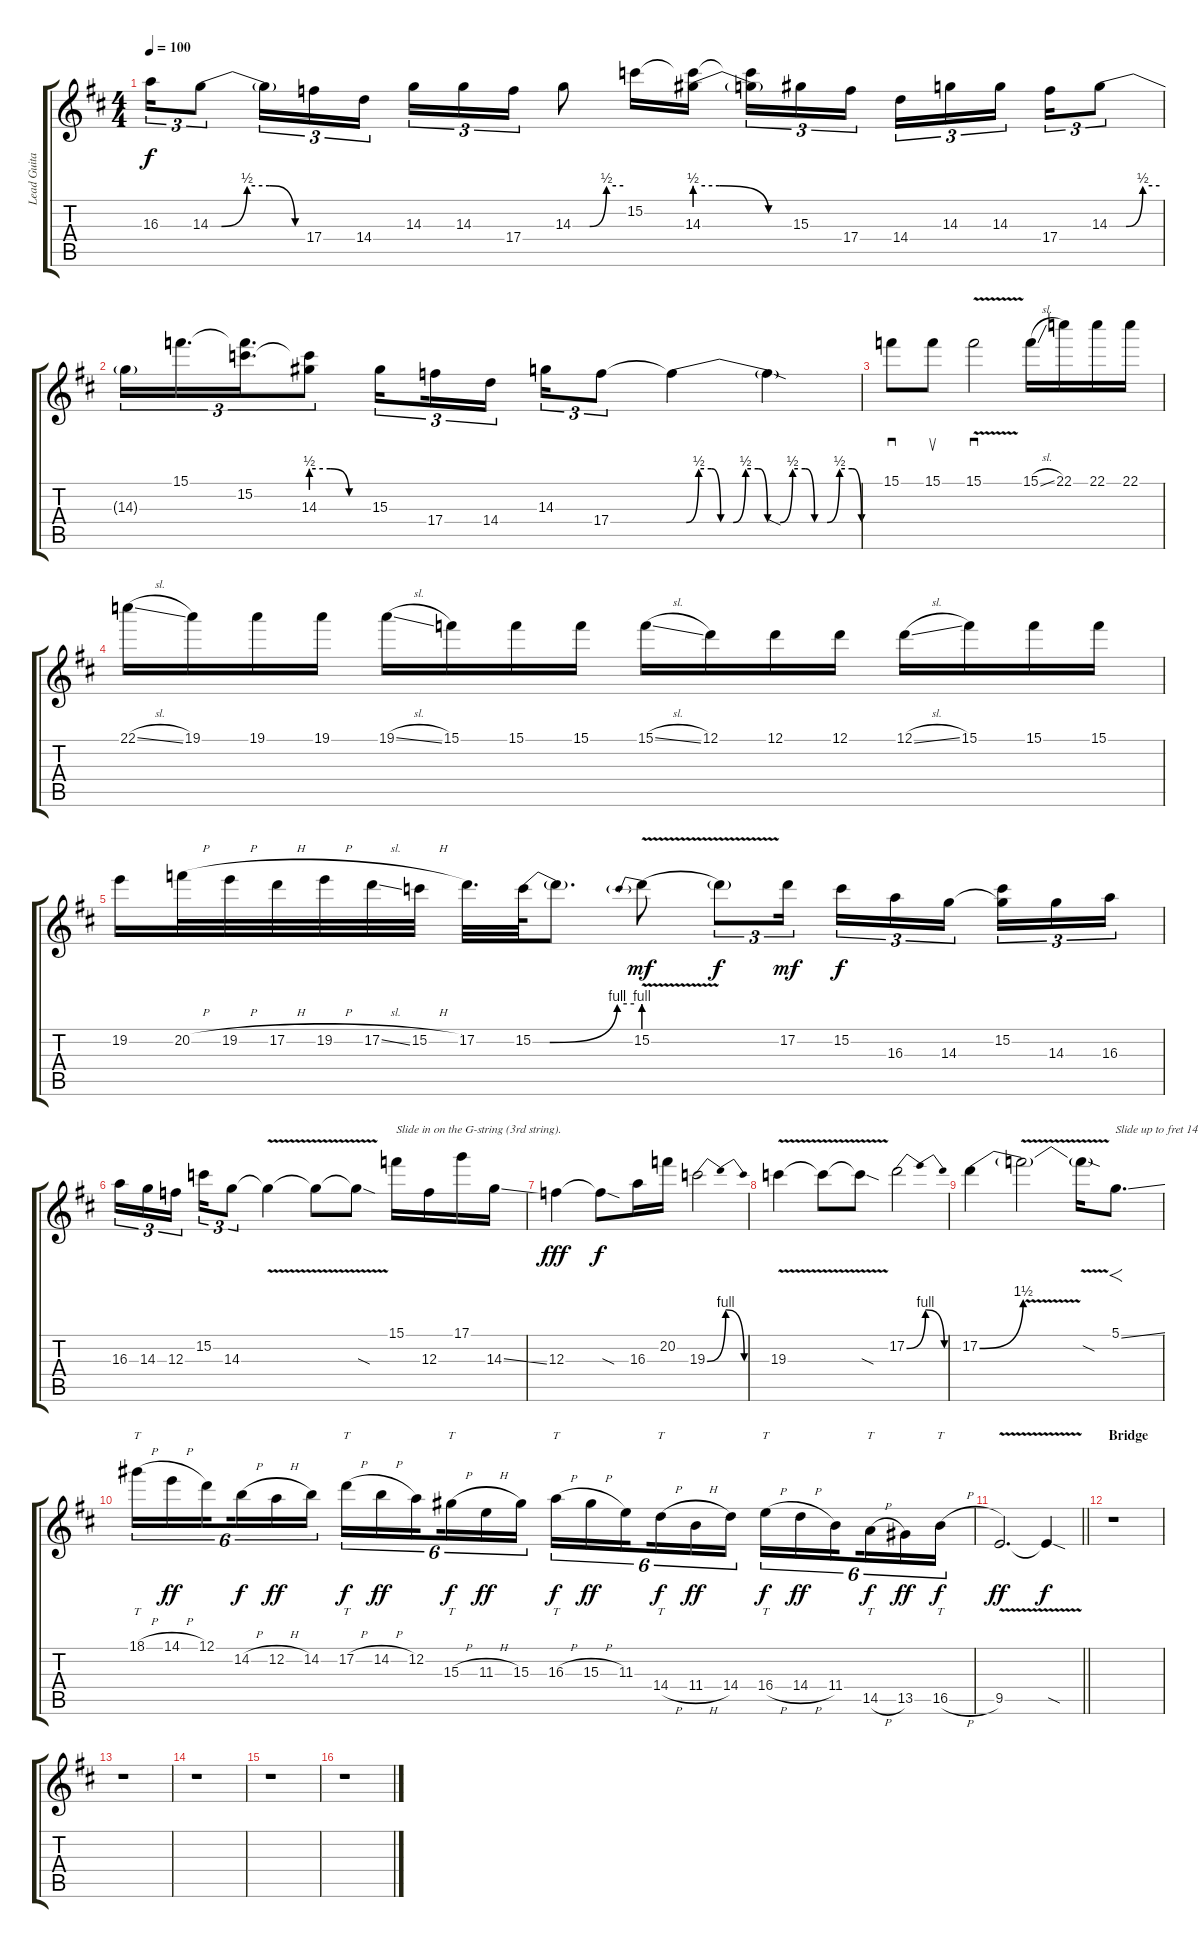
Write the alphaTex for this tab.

\track ("Lead Guitar" "Lead Guita") {instrument distortionguitar}
\staff {score tabs}
\tuning (D4 A3 F3 C3 G2 D2) {hide}
\ts (4 4)
\tempo 100
\clef g2
\ks d
16.3.16{tu (3 2) dy f} 14.3{be (custom 0 0 7 0 23 2 37 2 53 0 60 0)}.8{tu (3 2)} 14.3{t}.16{tu (3 2)} 17.4.16{tu (3 2)} 14.4.16{tu (3 2)} 14.3.16{tu (3 2)} 14.3.16{tu (3 2)} 17.4.16{tu (3 2)} 14.3{be (custom 0 0 20 0 40 2 60 2)}.8 15.2.16 (15.2{t} 14.3{be (custom 0 2 15 2 45 0 60 0)}).16{beam splitsecondary} (15.2{t} 14.3{t}).16{tu (3 2)} 15.3.16{tu (3 2)} 17.4.16{tu (3 2)} 14.4.16{tu (3 2)} 14.3.16{tu (3 2)} 14.3.16{tu (3 2) beam splitsecondary} 17.4.16{tu (3 2)} 14.3{be (custom 0 0 20 0 40 2 60 2)}.8{tu (3 2)} |
14.3{t}.16{tu (3 2)} 15.1.16{d tu (3 2)} (15.1{t} 15.2).16{d tu (3 2)} (15.2{t} 14.3{be (custom 0 2 20 2 40 0 60 0)}).8{tu (3 2)} 15.3.16{tu (3 2) beam splitsecondary} 17.4.16{tu (3 2)} 14.4.16{tu (3 2)} 14.3.16{tu (3 2)} 17.4.8{tu (3 2)} 17.4{be (custom 0 0 4 0 8 2 12 2 15 0 19 0 23 2 27 2 30 0 34 0 38 2 42 2 45 0 49 0 53 2 57 2 60 0) t}.4 17.4{sod t}.4 |
15.1.8{sd} 15.1.8{su} 15.1{v}.2{sd} 15.1{sl}.16 22.1.16 22.1.16 22.1.16 |
22.1{sl}.16 19.1.16 19.1.16 19.1.16 19.1{sl}.16 15.1.16 15.1.16 15.1.16 15.1{sl}.16 12.1.16 12.1.16 12.1.16 12.1{sl}.16 15.1.16 15.1.16 15.1.16 |
19.2.16 20.2{h}.32 19.2{h}.32 17.2{h}.32 19.2{h}.32 17.2{sl}.32 15.2{h}.32 17.2.32{d} 15.2{be (custom 0 0 10 0 50 4 60 4)}.64 15.2{t}.8{d} 15.2{be (prebend 0 4 60 4) v}.8{dy mf} 15.2{t}.8{tu (3 2) dy f} 17.2.16{tu (3 2) dy mf} 15.2.16{tu (3 2) dy f} 16.3.16{tu (3 2)} 14.3.16{tu (3 2) beam splitsecondary} (15.2 14.3{t}).16{tu (3 2)} 14.3.16{tu (3 2)} 16.3.16{tu (3 2)} |
16.3.16{tu (3 2)} 14.3.16{tu (3 2)} 12.3.16{tu (3 2) beam splitsecondary} 15.2.16{tu (3 2)} 14.3.8{tu (3 2)} 14.3{v t}.4 14.3{v t}.8 14.3{sod t}.8 15.1.16{txt "Slide in on the G-string (3rd string)."} 12.3.16 17.1.16 14.3{ss}.16 |
12.3.4{dy fff} 12.3{sod t}.8{dy f} 16.3.16 20.2.16 19.3{be (bendrelease 0 0 15 4 45 4 60 0)}.2 |
19.3{v}.4 19.3{v t}.8 19.3{sod t}.8 17.2{be (bendrelease 0 0 5 4 55 4 60 0)}.2 |
17.2{be (bend 0 0 60 6)}.4 17.2{v t}.2 17.2{sod t}.16 5.1{ss}.8{f d txt "Slide up to fret 14 with the fretting hand."} |
18.1{h}.16{tt tu (6 4)} 14.1{h}.16{tu (6 4) dy ff} 12.1.16{tu (6 4) beam splitsecondary} 14.2{h}.16{tu (6 4) dy f} 12.2{h}.16{tu (6 4) dy ff} 14.2.16{tu (6 4)} 17.2{h}.16{tt tu (6 4) dy f} 14.2{h}.16{tu (6 4) dy ff} 12.2.16{tu (6 4) beam splitsecondary} 15.3{h}.16{tt tu (6 4) dy f} 11.3{h}.16{tu (6 4) dy ff} 15.3.16{tu (6 4)} 16.3{h}.16{tt tu (6 4) dy f} 15.3{h}.16{tu (6 4) dy ff} 11.3.16{tu (6 4) beam splitsecondary} 14.4{h}.16{tt tu (6 4) dy f} 11.4{h}.16{tu (6 4) dy ff} 14.4.16{tu (6 4)} 16.4{h}.16{tt tu (6 4) dy f} 14.4{h}.16{tu (6 4) dy ff} 11.4.16{tu (6 4) beam splitsecondary} 14.5{h}.16{tt tu (6 4) dy f} 13.5.16{tu (6 4) dy ff} 16.5{h}.16{tt tu (6 4) dy f} |
\barLineRight lightlight
9.5{v}.2{d dy ff} 9.5{sod t}.4{dy f} |
\section ("" "Bridge")
r.1 |
r.1 |
r.1 |
r.1 |
r.1
